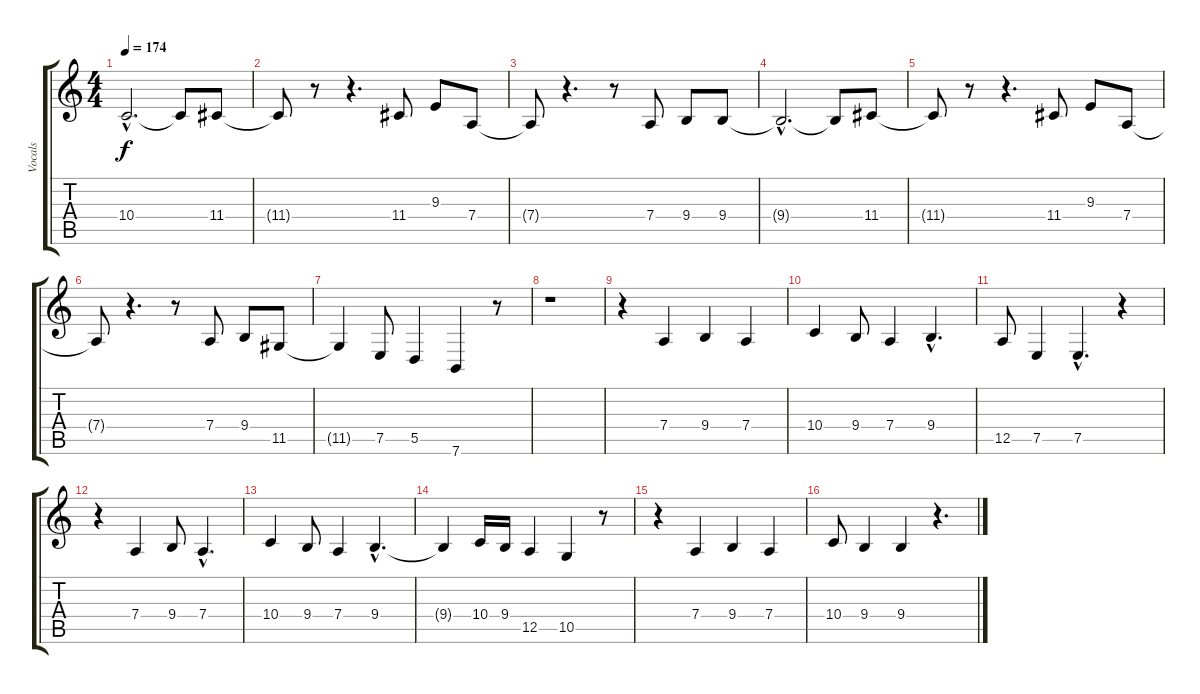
\track ("Vocals" "Vocals") {instrument lead1square}
\staff {score tabs}
\tuning (E4 B3 G3 D3 A2 E2) {hide}
\ts (4 4)
\tempo 174
\clef g2
\ks c
10.4{hac t}.2{d dy f} 10.4{t}.8 11.4.8 |
11.4{t}.8 r.8 r.4{d} 11.4.8 9.3.8 7.4.8 |
7.4{t}.8 r.4{d} r.8 7.4.8 9.4.8 9.4.8 |
9.4{hac t}.2{d} 9.4{t}.8 11.4.8 |
11.4{t}.8 r.8 r.4{d} 11.4.8 9.3.8 7.4.8 |
7.4{t}.8 r.4{d} r.8 7.4.8 9.4.8 11.5.8 |
11.5{t}.4 7.5.8 5.5.4 7.6.4 r.8 |
r.1 |
r.4 7.4.4 9.4.4 7.4.4 |
10.4.4 9.4.8 7.4.4 9.4{hac}.4{d} |
12.5.8 7.5.4 7.5{hac}.4{d} r.4 |
r.4 7.4.4 9.4.8 7.4{hac}.4{d} |
10.4.4 9.4.8 7.4.4 9.4{hac}.4{d} |
9.4{t}.4 10.4.16 9.4.16 12.5.4 10.5.4 r.8 |
r.4 7.4.4 9.4.4 7.4.4 |
10.4.8 9.4.4 9.4.4 r.4{d}
